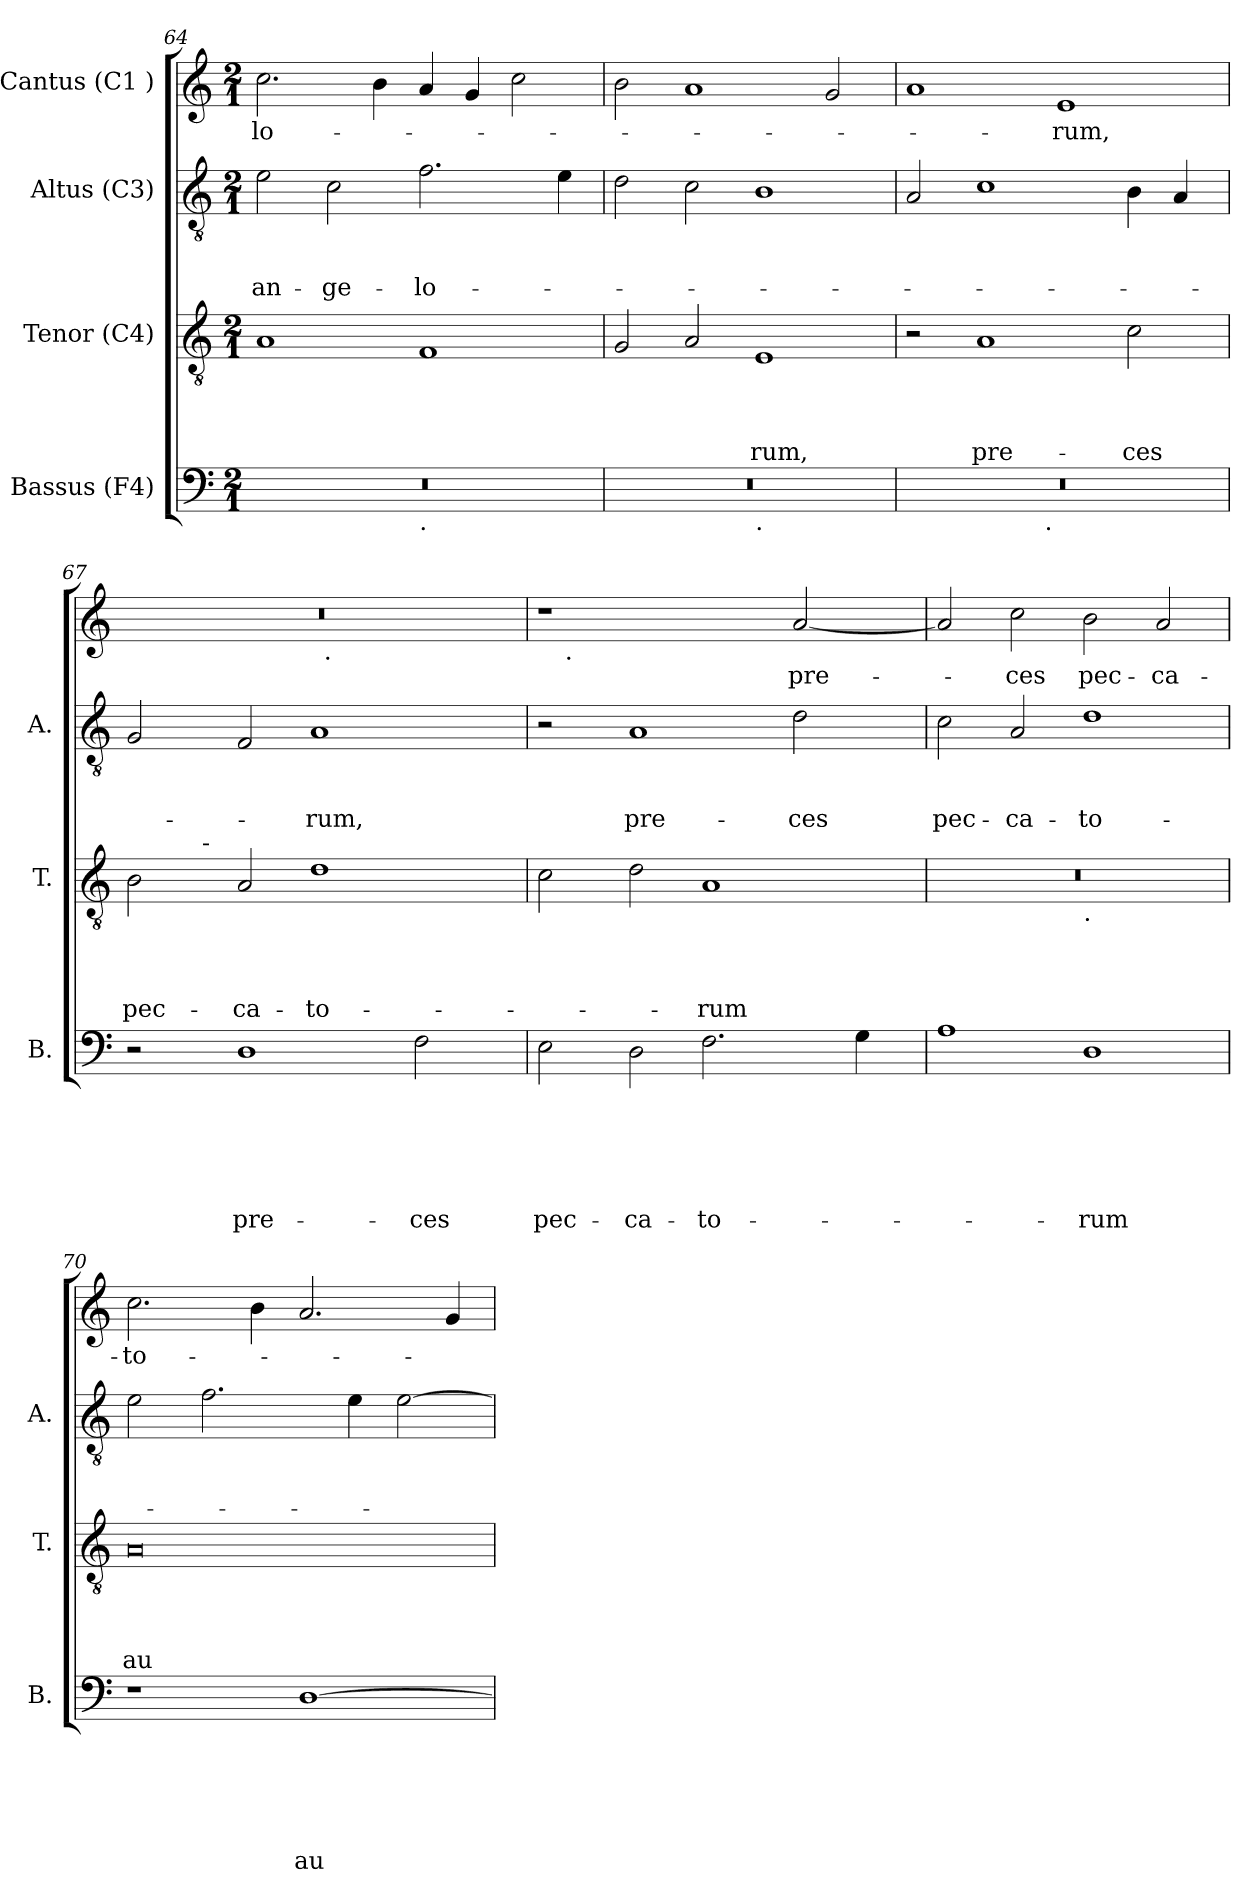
**kern	**text	**text	**text	**text	**text	**text	**kern	**text	**text	**text	**text	**kern	**text	**text	**text	**kern	**text
*part4	*part4	*part4	*part4	*part4	*part4	*part4	*part3	*part3	*part3	*part3	*part3	*part2	*part2	*part2	*part2	*part1	*part1
*staff4	*staff4	*staff4	*staff4	*staff4	*staff4	*staff4	*staff3	*staff3	*staff3	*staff3	*staff3	*staff2	*staff2	*staff2	*staff2	*staff1	*staff1
*I"Bassus (F4)	*	*	*	*	*	*	*I"Tenor (C4)	*	*	*	*	*I"Altus (C3)	*	*	*	*I"Cantus (C1 )	*
*I'B.	*	*	*	*	*	*	*I'T.	*	*	*	*	*I'A.	*	*	*	*	*
*clefF4	*	*	*	*	*	*	*clefGv2	*	*	*	*	*clefGv2	*	*	*	*clefG2	*
*k[]	*	*	*	*	*	*	*k[]	*	*	*	*	*k[]	*	*	*	*k[]	*
*C:	*	*	*	*	*	*	*C:	*	*	*	*	*C:	*	*	*	*C:	*
*M2/1	*	*	*	*	*	*	*M2/1	*	*	*	*	*M2/1	*	*	*	*M2/1	*
=64	=64	=64	=64	=64	=64	=64	=64	=64	=64	=64	=64	=64	=64	=64	=64	=64	=64
!	!	!	!	!	!	!	!	!	!	!	!	!	!	!	!LO:LY:b	!	!LO:LY:b
*^	*	*	*	*	*	*	*	*	*	*	*	*	*	*	*	*	*
0r	1ryy	.	.	.	.	.	.	1A	.	.	.	.	2e\	.	.	an-	2.cc\	-lo-
!	!	!	!	!	!	!	!	!	!	!	!	!	!	!	!	!LO:LY:b	!	!
.	.	.	.	.	.	.	.	.	.	.	.	.	2c\	.	.	-ge-	.	.
.	.	.	.	.	.	.	.	.	.	.	.	.	.	.	.	.	4b\	.
!	!LO:TX:b:t=.	!	!	!	!	!	!	!	!	!	!	!	!	!	!	!	!	!
!	!	!	!	!	!	!	!	!	!	!	!	!	!	!	!	!LO:LY:b	!	!
.	1ryy	.	.	.	.	.	.	1F	.	.	.	.	2.f\	.	.	-lo-	4a/	.
.	.	.	.	.	.	.	.	.	.	.	.	.	.	.	.	.	4g/	.
.	.	.	.	.	.	.	.	.	.	.	.	.	.	.	.	.	2cc\	.
.	.	.	.	.	.	.	.	.	.	.	.	.	4e\	.	.	.	.	.
=65	=65	=65	=65	=65	=65	=65	=65	=65	=65	=65	=65	=65	=65	=65	=65	=65	=65	=65
0r	1ryy	.	.	.	.	.	.	2G/	.	.	.	.	2d\	.	.	.	2b\	.
.	.	.	.	.	.	.	.	2A/	.	.	.	.	2c\	.	.	.	1a	.
!	!LO:TX:b:t=.	!	!	!	!	!	!	!	!	!	!	!	!	!	!	!	!	!
!	!	!	!	!	!	!	!	!	!	!	!	!LO:LY:b	!	!	!	!	!	!
.	1ryy	.	.	.	.	.	.	1E	.	.	.	-rum,	1B	.	.	.	.	.
.	.	.	.	.	.	.	.	.	.	.	.	.	.	.	.	.	2g/	.
=66	=66	=66	=66	=66	=66	=66	=66	=66	=66	=66	=66	=66	=66	=66	=66	=66	=66	=66
0r	2ryy	.	.	.	.	.	.	2r	.	.	.	.	2A/	.	.	.	1a	.
!	!	!	!	!	!	!	!	!	!	!	!	!LO:LY:b	!	!	!	!	!	!
.	4...ryy	.	.	.	.	.	.	1A	.	.	.	pre-	1c	.	.	.	.	.
!	!LO:TX:b:t=.	!	!	!	!	!	!	!	!	!	!	!	!	!	!	!	!	!
.	1ryy	.	.	.	.	.	.	.	.	.	.	.	.	.	.	.	.	.
!	!	!	!	!	!	!	!	!	!	!	!	!	!	!	!	!	!	!LO:LY:b
.	.	.	.	.	.	.	.	.	.	.	.	.	.	.	.	.	1e	-rum,
!	!	!	!	!	!	!	!	!	!	!	!	!LO:LY:b	!	!	!	!	!	!
.	.	.	.	.	.	.	.	2c\	.	.	.	-ces	4B\	.	.	.	.	.
.	.	.	.	.	.	.	.	.	.	.	.	.	4A/	.	.	.	.	.
.	32ryy	.	.	.	.	.	.	.	.	.	.	.	.	.	.	.	.	.
!!LO:LB:g=z
=67	=67	=67	=67	=67	=67	=67	=67	=67	=67	=67	=67	=67	=67	=67	=67	=67	=67	=67
!	!	!	!	!	!	!	!	!	!	!	!	!LO:LY:b	!	!	!	!	!	!
*v	*v	*	*	*	*	*	*	*^	*	*	*	*	*	*	*	*	*^	*
2r	.	.	.	.	.	.	2B\	4ryy	.	.	.	pec-	2G/	.	.	.	0r	1ryy	.
.	.	.	.	.	.	.	.	16.ryy	.	.	.	.	.	.	.	.	.	.	.
!	!	!	!	!	!	!	!	!LO:TX:a:t=-	!	!	!	!	!	!	!	!	!	!	!
.	.	.	.	.	.	.	.	1ryy	.	.	.	.	.	.	.	.	.	.	.
!	!	!	!	!	!	!LO:LY:b	!	!	!	!	!	!LO:LY:b	!	!	!	!	!	!	!
1D	.	.	.	.	.	pre-	2A/	.	.	.	.	-ca-	2F/	.	.	.	.	.	.
!	!	!	!	!	!	!	!	!	!	!	!	!LO:LY:b	!	!	!	!LO:LY:b	!	!	!
.	.	.	.	.	.	.	1d	.	.	.	.	-to-	1A	.	.	-rum,	.	32ryy	.
!	!	!	!	!	!	!	!	!	!	!	!	!	!	!	!	!	!	!LO:TX:b:t=.	!
.	.	.	.	.	.	.	.	.	.	.	.	.	.	.	.	.	.	2ryy	.
.	.	.	.	.	.	.	.	2ryy	.	.	.	.	.	.	.	.	.	.	.
!	!	!	!	!	!	!LO:LY:b	!	!	!	!	!	!	!	!	!	!	!	!	!
2F\	.	.	.	.	.	-ces	.	.	.	.	.	.	.	.	.	.	.	.	.
.	.	.	.	.	.	.	.	.	.	.	.	.	.	.	.	.	.	4...ryy	.
.	.	.	.	.	.	.	.	8ryy	.	.	.	.	.	.	.	.	.	.	.
.	.	.	.	.	.	.	.	32ryy	.	.	.	.	.	.	.	.	.	.	.
=68	=68	=68	=68	=68	=68	=68	=68	=68	=68	=68	=68	=68	=68	=68	=68	=68	=68	=68	=68
!	!	!	!	!	!	!LO:LY:b	!	!	!	!	!	!	!	!	!	!	!	!	!
*	*	*	*	*	*	*	*v	*v	*	*	*	*	*	*	*	*	*	*	*
2E\	.	.	.	.	.	pec-	2c\	.	.	.	.	2r	.	.	.	1r	16.ryy	.
!	!	!	!	!	!	!	!	!	!	!	!	!	!	!	!	!	!LO:TX:b:t=.	!
.	.	.	.	.	.	.	.	.	.	.	.	.	.	.	.	.	1ryy	.
!	!	!	!	!	!	!LO:LY:b	!	!	!	!	!	!	!	!	!LO:LY:b	!	!	!
2D\	.	.	.	.	.	-ca-	2d\	.	.	.	.	1A	.	.	pre-	.	.	.
!	!	!	!	!	!	!LO:LY:b	!	!	!	!	!LO:LY:b	!	!	!	!	!	!	!
2.F\	.	.	.	.	.	-to-	1A	.	.	.	-rum	.	.	.	.	2ryy	.	.
.	.	.	.	.	.	.	.	.	.	.	.	.	.	.	.	.	2ryy	.
!	!	!	!	!	!	!	!	!	!	!	!	!	!	!	!LO:LY:b	!	!	!LO:LY:b
.	.	.	.	.	.	.	.	.	.	.	.	2d\	.	.	-ces	[<2a/	.	pre-
.	.	.	.	.	.	.	.	.	.	.	.	.	.	.	.	.	4ryy	.
4G\	.	.	.	.	.	.	.	.	.	.	.	.	.	.	.	.	.	.
.	.	.	.	.	.	.	.	.	.	.	.	.	.	.	.	.	8ryy	.
.	.	.	.	.	.	.	.	.	.	.	.	.	.	.	.	.	32ryy	.
=69	=69	=69	=69	=69	=69	=69	=69	=69	=69	=69	=69	=69	=69	=69	=69	=69	=69	=69
!	!	!	!	!	!	!	!	!	!	!	!	!	!	!	!LO:LY:b	!	!	!
*	*	*	*	*	*	*	*^	*	*	*	*	*	*	*	*	*v	*v	*
1A	.	.	.	.	.	.	0r	1ryy	.	.	.	.	2c\	.	.	pec-	2a/]	.
!	!	!	!	!	!	!	!	!	!	!	!	!	!	!	!	!LO:LY:b	!	!LO:LY:b
.	.	.	.	.	.	.	.	.	.	.	.	.	2A/	.	.	-ca-	2cc\	-ces
!	!	!	!	!	!	!	!	!LO:TX:b:t=.	!	!	!	!	!	!	!	!	!	!
!	!	!	!	!	!	!LO:LY:b	!	!	!	!	!	!	!	!	!	!LO:LY:b	!	!LO:LY:b
1D	.	.	.	.	.	-rum	.	1ryy	.	.	.	.	1d	.	.	-to-	2b\	pec-
!	!	!	!	!	!	!	!	!	!	!	!	!	!	!	!	!	!	!LO:LY:b
.	.	.	.	.	.	.	.	.	.	.	.	.	.	.	.	.	2a/	-ca-
=70	=70	=70	=70	=70	=70	=70	=70	=70	=70	=70	=70	=70	=70	=70	=70	=70	=70	=70
!	!	!	!	!	!	!	!	!	!	!	!	!LO:LY:b	!	!	!	!	!	!LO:LY:b
*	*	*	*	*	*	*	*v	*v	*	*	*	*	*	*	*	*	*	*
1r	.	.	.	.	.	.	0A	.	.	.	au-	2e\	.	.	.	2.cc\	-to-
.	.	.	.	.	.	.	.	.	.	.	.	2.f\	.	.	.	.	.
.	.	.	.	.	.	.	.	.	.	.	.	.	.	.	.	4b\	.
!	!	!	!	!	!	!LO:LY:b	!	!	!	!	!	!	!	!	!	!	!
[>1D	.	.	.	.	.	au-	.	.	.	.	.	.	.	.	.	2.a/	.
.	.	.	.	.	.	.	.	.	.	.	.	4e\	.	.	.	.	.
.	.	.	.	.	.	.	.	.	.	.	.	[>2e\	.	.	.	.	.
.	.	.	.	.	.	.	.	.	.	.	.	.	.	.	.	4g/	.
=	=	=	=	=	=	=	=	=	=	=	=	=	=	=	=	=	=
*-	*-	*-	*-	*-	*-	*-	*-	*-	*-	*-	*-	*-	*-	*-	*-	*-	*-
